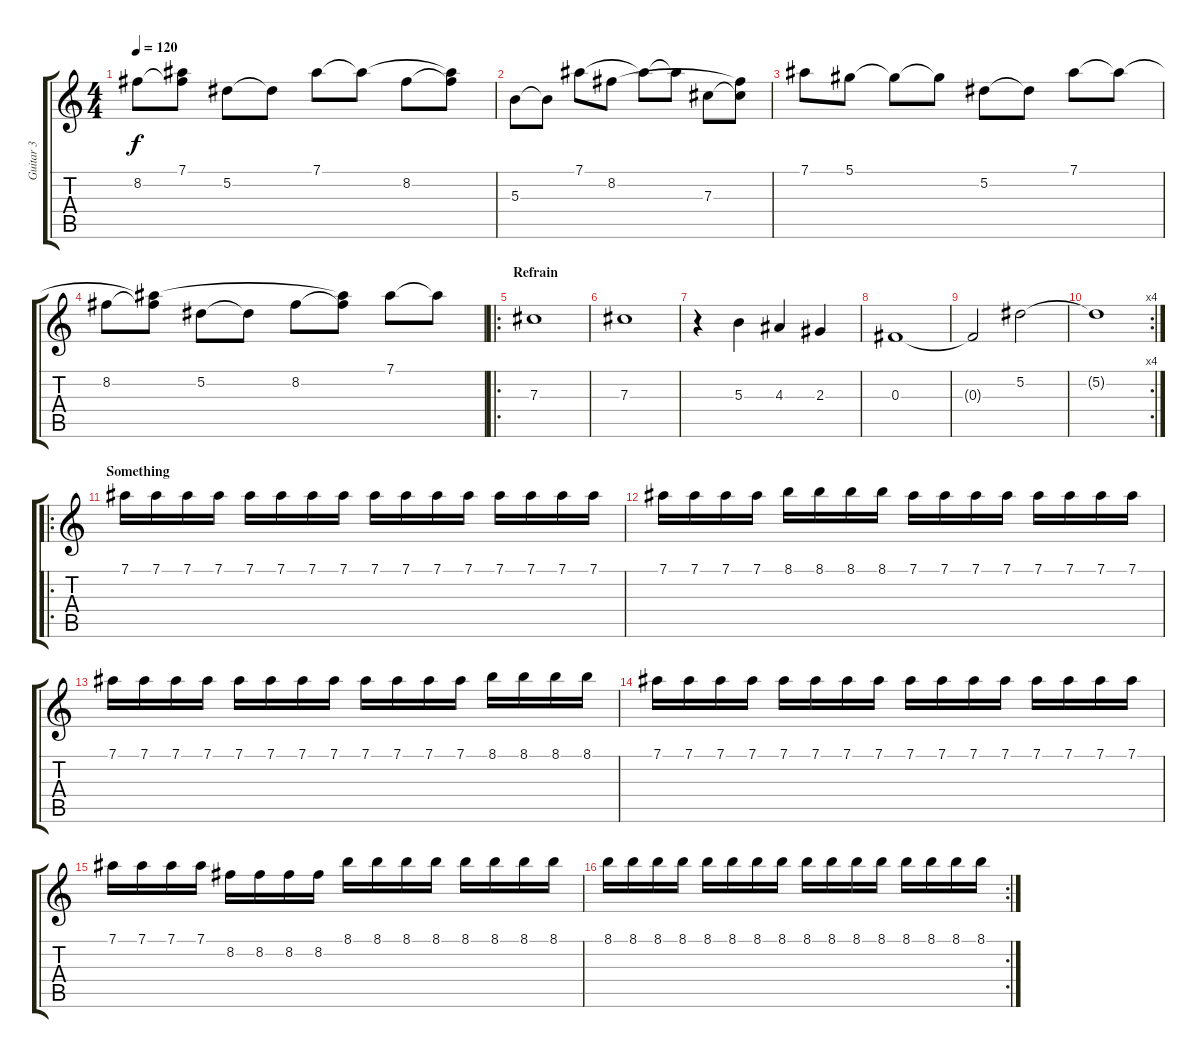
\track ("Guitar 3" "Guitar 3") {instrument distortionguitar}
\staff {score tabs}
\tuning (Eb4 Bb3 Gb3 Db3 Ab2 Eb2) {hide}
\ts (4 4)
\tempo 120
\clef g2
\ks c
8.2.8{dy f} (7.1{t} 8.2{t}).8 5.2.8 5.2{t}.8 7.1.8 7.1{t}.8 8.2.8 (7.1{t} 8.2{t}).8 |
5.3.8{instrument electricguitarjazz} 5.3{t}.8 7.1.8 8.2.8 7.1{t}.8 7.1{t}.8 7.3.8 (8.2{t} 7.3{t}).8 |
7.1.8 5.1.8 5.1{t}.8 5.1{t}.8 5.2.8 5.2{t}.8 7.1.8 7.1{t}.8 |
8.2.8 (7.1{t} 8.2{t}).8 5.2.8 5.2{t}.8 8.2.8 (7.1{t} 8.2{t}).8 7.1.8 7.1{t}.8 |
\ro
\section ("" "Refrain")
7.3.1{instrument distortionguitar} |
7.3.1 |
r.4 5.3.4 4.3.4 2.3.4 |
0.3.1 |
0.3{t}.2 5.2.2 |
\rc 4
5.2{t}.1 |
\ro
\section ("" "Something")
7.1.16{instrument acousticguitarsteel} 7.1.16 7.1.16 7.1.16 7.1.16 7.1.16 7.1.16 7.1.16 7.1.16 7.1.16 7.1.16 7.1.16 7.1.16 7.1.16 7.1.16 7.1.16 |
7.1.16 7.1.16 7.1.16 7.1.16 8.1.16 8.1.16 8.1.16 8.1.16 7.1.16 7.1.16 7.1.16 7.1.16 7.1.16 7.1.16 7.1.16 7.1.16 |
7.1.16 7.1.16 7.1.16 7.1.16 7.1.16 7.1.16 7.1.16 7.1.16 7.1.16 7.1.16 7.1.16 7.1.16 8.1.16 8.1.16 8.1.16 8.1.16 |
7.1.16 7.1.16 7.1.16 7.1.16 7.1.16 7.1.16 7.1.16 7.1.16 7.1.16 7.1.16 7.1.16 7.1.16 7.1.16 7.1.16 7.1.16 7.1.16 |
7.1.16 7.1.16 7.1.16 7.1.16 8.2.16 8.2.16 8.2.16 8.2.16 8.1.16 8.1.16 8.1.16 8.1.16 8.1.16 8.1.16 8.1.16 8.1.16 |
\rc 2
8.1.16 8.1.16 8.1.16 8.1.16 8.1.16 8.1.16 8.1.16 8.1.16 8.1.16 8.1.16 8.1.16 8.1.16 8.1.16 8.1.16 8.1.16 8.1.16
